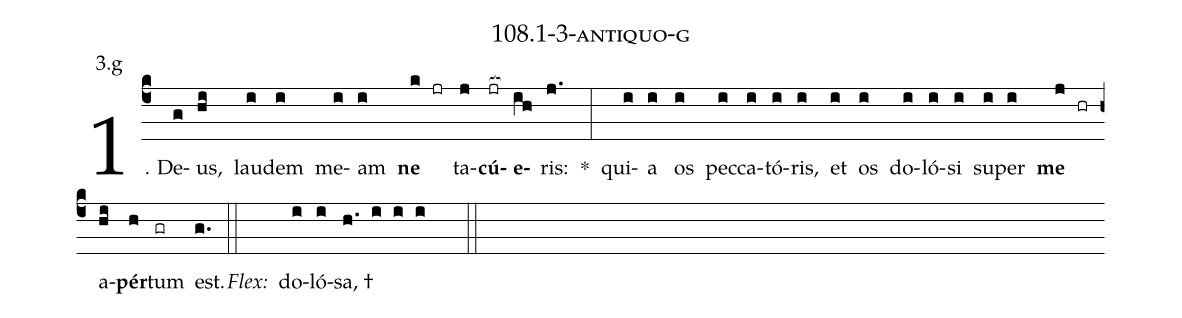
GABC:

name: 108.1-3-antiquo-g;
annotation: 3.g;
%%
(c4)1. De(g)us,(hi) lau(i)dem(i) me(i)am(i) <b>ne</b>(k jr) ta(j)<b>cú</b>(jr[ocb:1{])<b>e</b>(ih[ocb:0}])ris:(j.) *(:) qui(i)a(i) os(i) pec(i)ca(i)tó(i)ris,(i) et(i) os(i) do(i)ló(i)si(i) su(i)per(i) <b>me</b>(j hr) a(hi)<b>pér</b>(h)tum(gr) est.(g.) (::)
<i>Flex:</i>()  do(i)ló(i)sa, †(h. i i i  ::)
